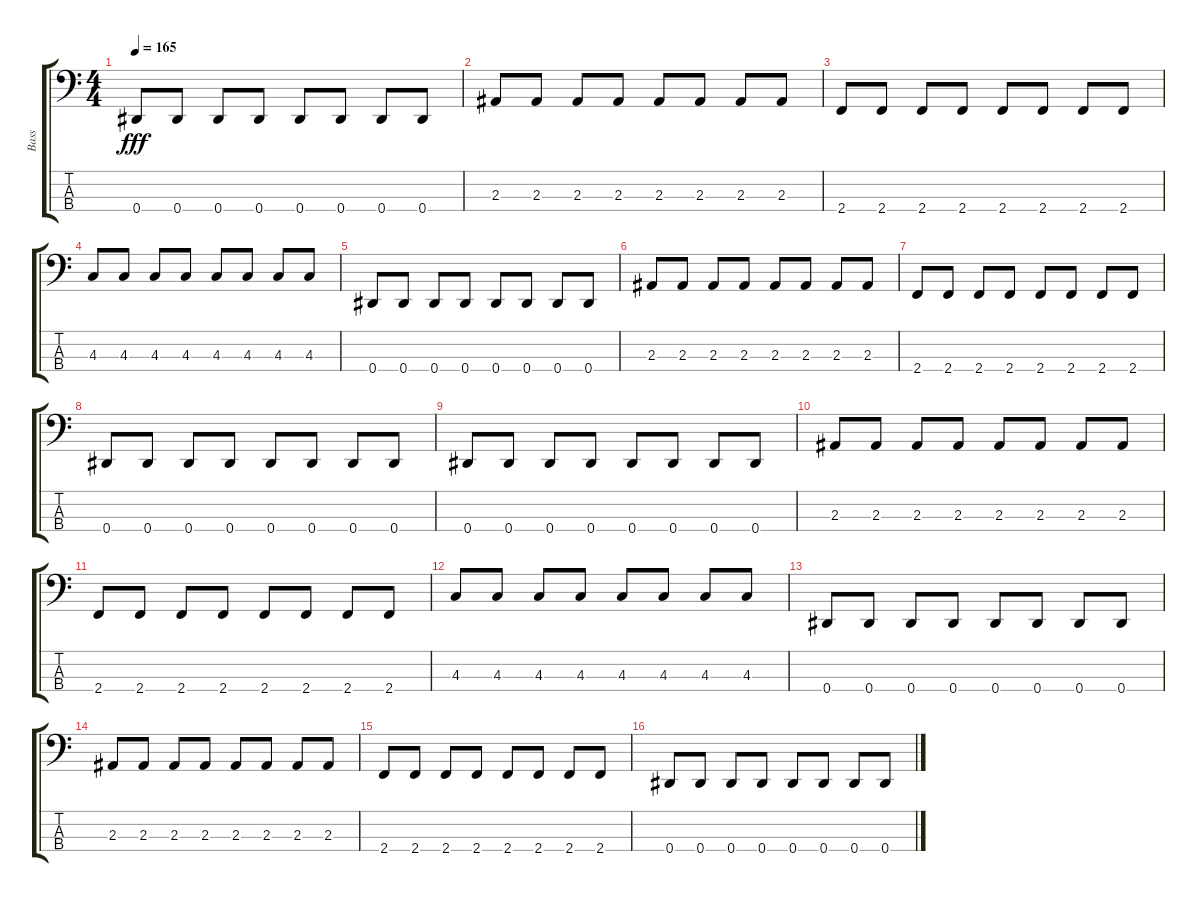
\track ("Bass" "Bass") {instrument electricbassfinger}
\staff {score tabs}
\tuning (Gb2 Db2 Ab1 Eb1) {hide}
\ts (4 4)
\tempo 165
\clef f4
\ks c
0.4.8{dy fff} 0.4.8 0.4.8 0.4.8 0.4.8 0.4.8 0.4.8 0.4.8 |
2.3.8 2.3.8 2.3.8 2.3.8 2.3.8 2.3.8 2.3.8 2.3.8 |
2.4.8 2.4.8 2.4.8 2.4.8 2.4.8 2.4.8 2.4.8 2.4.8 |
4.3.8 4.3.8 4.3.8 4.3.8 4.3.8 4.3.8 4.3.8 4.3.8 |
0.4.8 0.4.8 0.4.8 0.4.8 0.4.8 0.4.8 0.4.8 0.4.8 |
2.3.8 2.3.8 2.3.8 2.3.8 2.3.8 2.3.8 2.3.8 2.3.8 |
2.4.8 2.4.8 2.4.8 2.4.8 2.4.8 2.4.8 2.4.8 2.4.8 |
0.4.8 0.4.8 0.4.8 0.4.8 0.4.8 0.4.8 0.4.8 0.4.8 |
0.4.8 0.4.8 0.4.8 0.4.8 0.4.8 0.4.8 0.4.8 0.4.8 |
2.3.8 2.3.8 2.3.8 2.3.8 2.3.8 2.3.8 2.3.8 2.3.8 |
2.4.8 2.4.8 2.4.8 2.4.8 2.4.8 2.4.8 2.4.8 2.4.8 |
4.3.8 4.3.8 4.3.8 4.3.8 4.3.8 4.3.8 4.3.8 4.3.8 |
0.4.8 0.4.8 0.4.8 0.4.8 0.4.8 0.4.8 0.4.8 0.4.8 |
2.3.8 2.3.8 2.3.8 2.3.8 2.3.8 2.3.8 2.3.8 2.3.8 |
2.4.8 2.4.8 2.4.8 2.4.8 2.4.8 2.4.8 2.4.8 2.4.8 |
0.4.8 0.4.8 0.4.8 0.4.8 0.4.8 0.4.8 0.4.8 0.4.8
